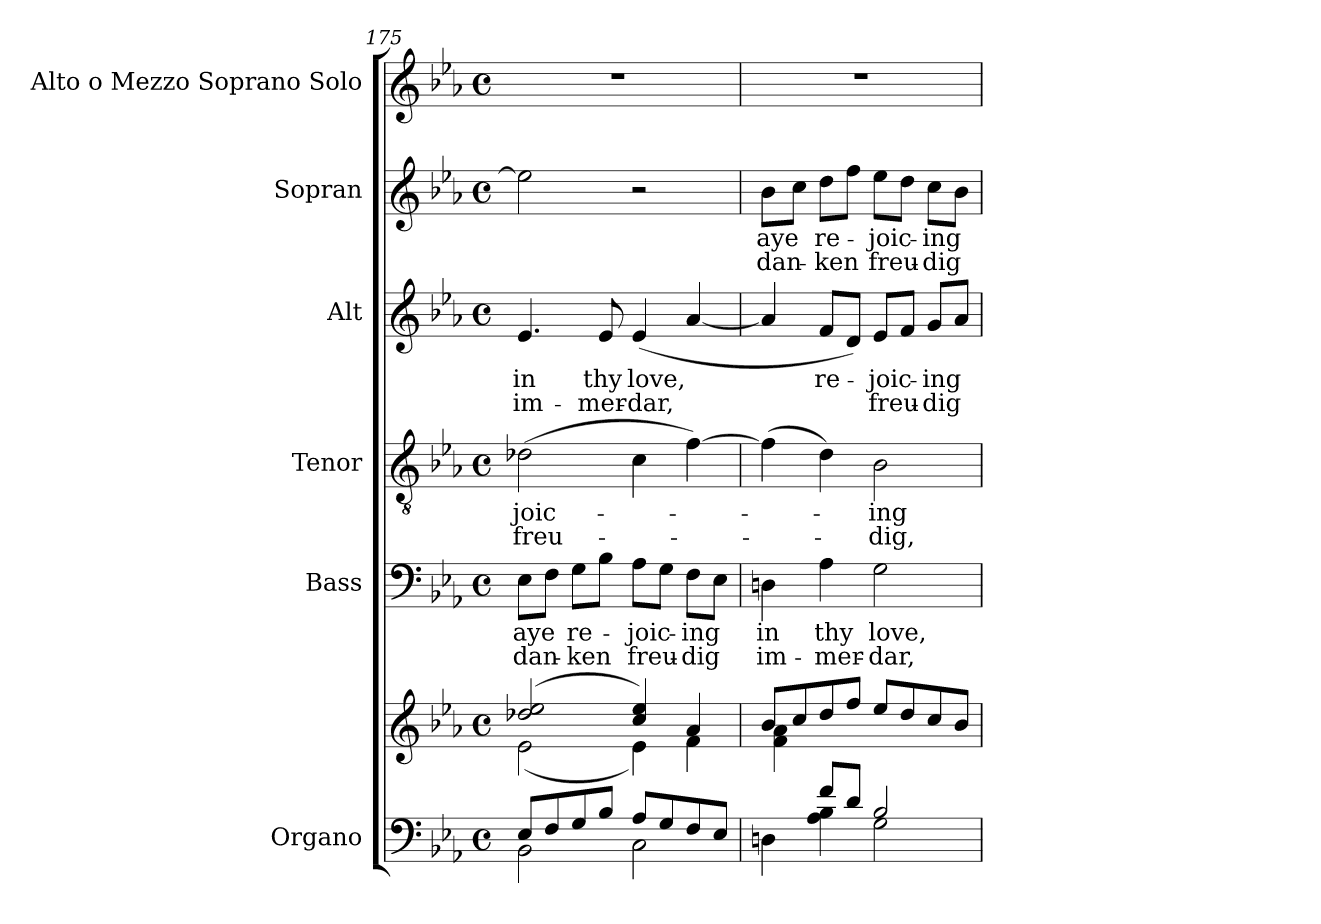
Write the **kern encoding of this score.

**kern	**kern	**kern	**text	**text	**kern	**text	**text	**kern	**text	**text	**kern	**text	**text	**kern
*part6	*part6	*part5	*part5	*part5	*part4	*part4	*part4	*part3	*part3	*part3	*part2	*part2	*part2	*part1
*staff7	*staff6	*staff5	*staff5	*staff5	*staff4	*staff4	*staff4	*staff3	*staff3	*staff3	*staff2	*staff2	*staff2	*staff1
*I"Organo	*	*I"Bass	*	*	*I"Tenor	*	*	*I"Alt	*	*	*I"Sopran	*	*	*I"Alto o Mezzo Soprano Solo
*	*	*I'B	*	*	*I'T	*	*	*I'A	*	*	*I'S	*	*	*I'S o l o
!!LO:PB:g=z
*clefF4	*clefG2	*clefF4	*	*	*clefGv2	*	*	*clefG2	*	*	*clefG2	*	*	*clefG2
*k[b-e-a-]	*k[b-e-a-]	*k[b-e-a-]	*	*	*k[b-e-a-]	*	*	*k[b-e-a-]	*	*	*k[b-e-a-]	*	*	*k[b-e-a-]
*M4/4	*M4/4	*M4/4	*	*	*M4/4	*	*	*M4/4	*	*	*M4/4	*	*	*M4/4
*met(c)	*met(c)	*met(c)	*	*	*met(c)	*	*	*met(c)	*	*	*met(c)	*	*	*met(c)
=175	=175	=175	=175	=175	=175	=175	=175	=175	=175	=175	=175	=175	=175	=175
*^	*^	*	*	*	*	*	*	*	*	*	*	*	*	*
!	!	!	!	!	!LO:LY:b	!LO:LY:b	!	!LO:LY:b	!LO:LY:b	!	!LO:LY:b	!LO:LY:b	!	!	!	!
8E-/L	2BB-\	(>2dd-X/ 2ee-/	(<2e-\	8E-\L	aye	dan-	(>2d-X\	-joic-	freu-	4.e-/	in	im-	2ee-\]	.	.	1r
8F/	.	.	.	8F\J	.	.	.	.	.	.	.	.	.	.	.	.
!	!	!	!	!	!LO:LY:b	!LO:LY:b	!	!	!	!	!	!	!	!	!	!
8G/	.	.	.	8G\L	re-	-ken	.	.	.	.	.	.	.	.	.	.
!	!	!	!	!	!	!	!	!	!	!	!LO:LY:b	!LO:LY:b	!	!	!	!
8B-/J	.	.	.	8B-\J	.	.	.	.	.	8e-/	thy	-mer-	.	.	.	.
!	!	!	!	!	!LO:LY:b	!LO:LY:b	!	!	!	!	!LO:LY:b	!LO:LY:b	!	!	!	!
8A-/L	2C\	4cc/ 4ee-/)	4e-\)	8A-\L	-joic-	freu-	4c\	.	.	(>4e-/	love,	-dar,	2r	.	.	.
8G/	.	.	.	8G\J	.	.	.	.	.	.	.	.	.	.	.	.
!	!	!	!	!	!LO:LY:b	!LO:LY:b	!	!	!	!	!	!	!	!	!	!
8F/	.	4a-/	4f\	8F\L	-ing	-dig	[4f\)	.	.	[4a-/	.	.	.	.	.	.
8E-/J	.	.	.	8E-\J	.	.	.	.	.	.	.	.	.	.	.	.
=176	=176	=176	=176	=176	=176	=176	=176	=176	=176	=176	=176	=176	=176	=176	=176	=176
!	!	!	!	!	!LO:LY:b	!LO:LY:b	!	!	!	!	!	!	!	!LO:LY:b	!LO:LY:b	!
4ryy	4Dn\	8b-/L	4f\ 4a-\	4Dn\	in	im-	(>4f\]	.	.	4a-/]	.	.	8b-\L	aye	dan-	1r
.	.	8cc/	.	.	.	.	.	.	.	.	.	.	8cc\J	.	.	.
!	!	!	!	!	!LO:LY:b	!LO:LY:b	!	!	!	!	!LO:LY:b	!	!	!LO:LY:b	!LO:LY:b	!
8f/L	4A-\ 4B-\	8dd/	2.ryy	4A-\	thy	-mer-	4d\)	.	.	8f/L	re-	.	8dd\L	re-	-ken	.
8d/J	.	8ff/J	.	.	.	.	.	.	.	8d/J)	.	.	8ff\J	.	.	.
!	!	!	!	!	!LO:LY:b	!LO:LY:b	!	!LO:LY:b	!LO:LY:b	!	!LO:LY:b	!LO:LY:b	!	!LO:LY:b	!LO:LY:b	!
2B-/	2G\	8ee-/L	.	2G\	love,	-dar,	2B-\	-ing	-dig,	8e-/L	-joic-	freu-	8ee-\L	-joic-	freu-	.
.	.	8dd/	.	.	.	.	.	.	.	8f/J	.	.	8dd\J	.	.	.
!	!	!	!	!	!	!	!	!	!	!	!LO:LY:b	!LO:LY:b	!	!LO:LY:b	!LO:LY:b	!
.	.	8cc/	.	.	.	.	.	.	.	8g/L	-ing	-dig	8cc\L	-ing	-dig	.
.	.	8b-/J	.	.	.	.	.	.	.	8a-/J	.	.	8b-\J	.	.	.
*v	*v	*	*	*	*	*	*	*	*	*	*	*	*	*	*	*
*	*v	*v	*	*	*	*	*	*	*	*	*	*	*	*	*
=	=	=	=	=	=	=	=	=	=	=	=	=	=	=
*-	*-	*-	*-	*-	*-	*-	*-	*-	*-	*-	*-	*-	*-	*-
